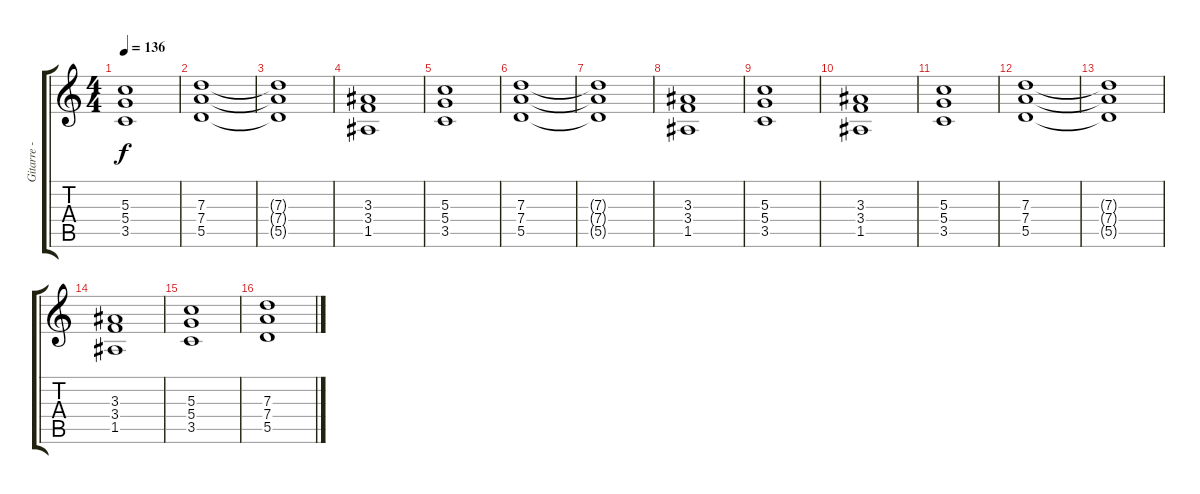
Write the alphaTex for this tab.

\track ("Gitarre - Simon" "Gitarre - ") {instrument acousticguitarsteel}
\staff {score tabs}
\tuning (E4 B3 G3 D3 A2 E2) {hide}
\ts (4 4)
\tempo 136
\clef g2
\ks c
(5.3 5.4 3.5).1{dy f} |
(7.3 7.4 5.5).1 |
(7.3{t} 7.4{t} 5.5{t}).1 |
(3.3 3.4 1.5).1 |
(5.3 5.4 3.5).1 |
(7.3 7.4 5.5).1 |
(7.3{t} 7.4{t} 5.5{t}).1 |
(3.3 3.4 1.5).1 |
(5.3 5.4 3.5).1 |
(3.3 3.4 1.5).1 |
(5.3 5.4 3.5).1 |
(7.3 7.4 5.5).1 |
(7.3{t} 7.4{t} 5.5{t}).1 |
(3.3 3.4 1.5).1 |
(5.3 5.4 3.5).1 |
(7.3 7.4 5.5).1
